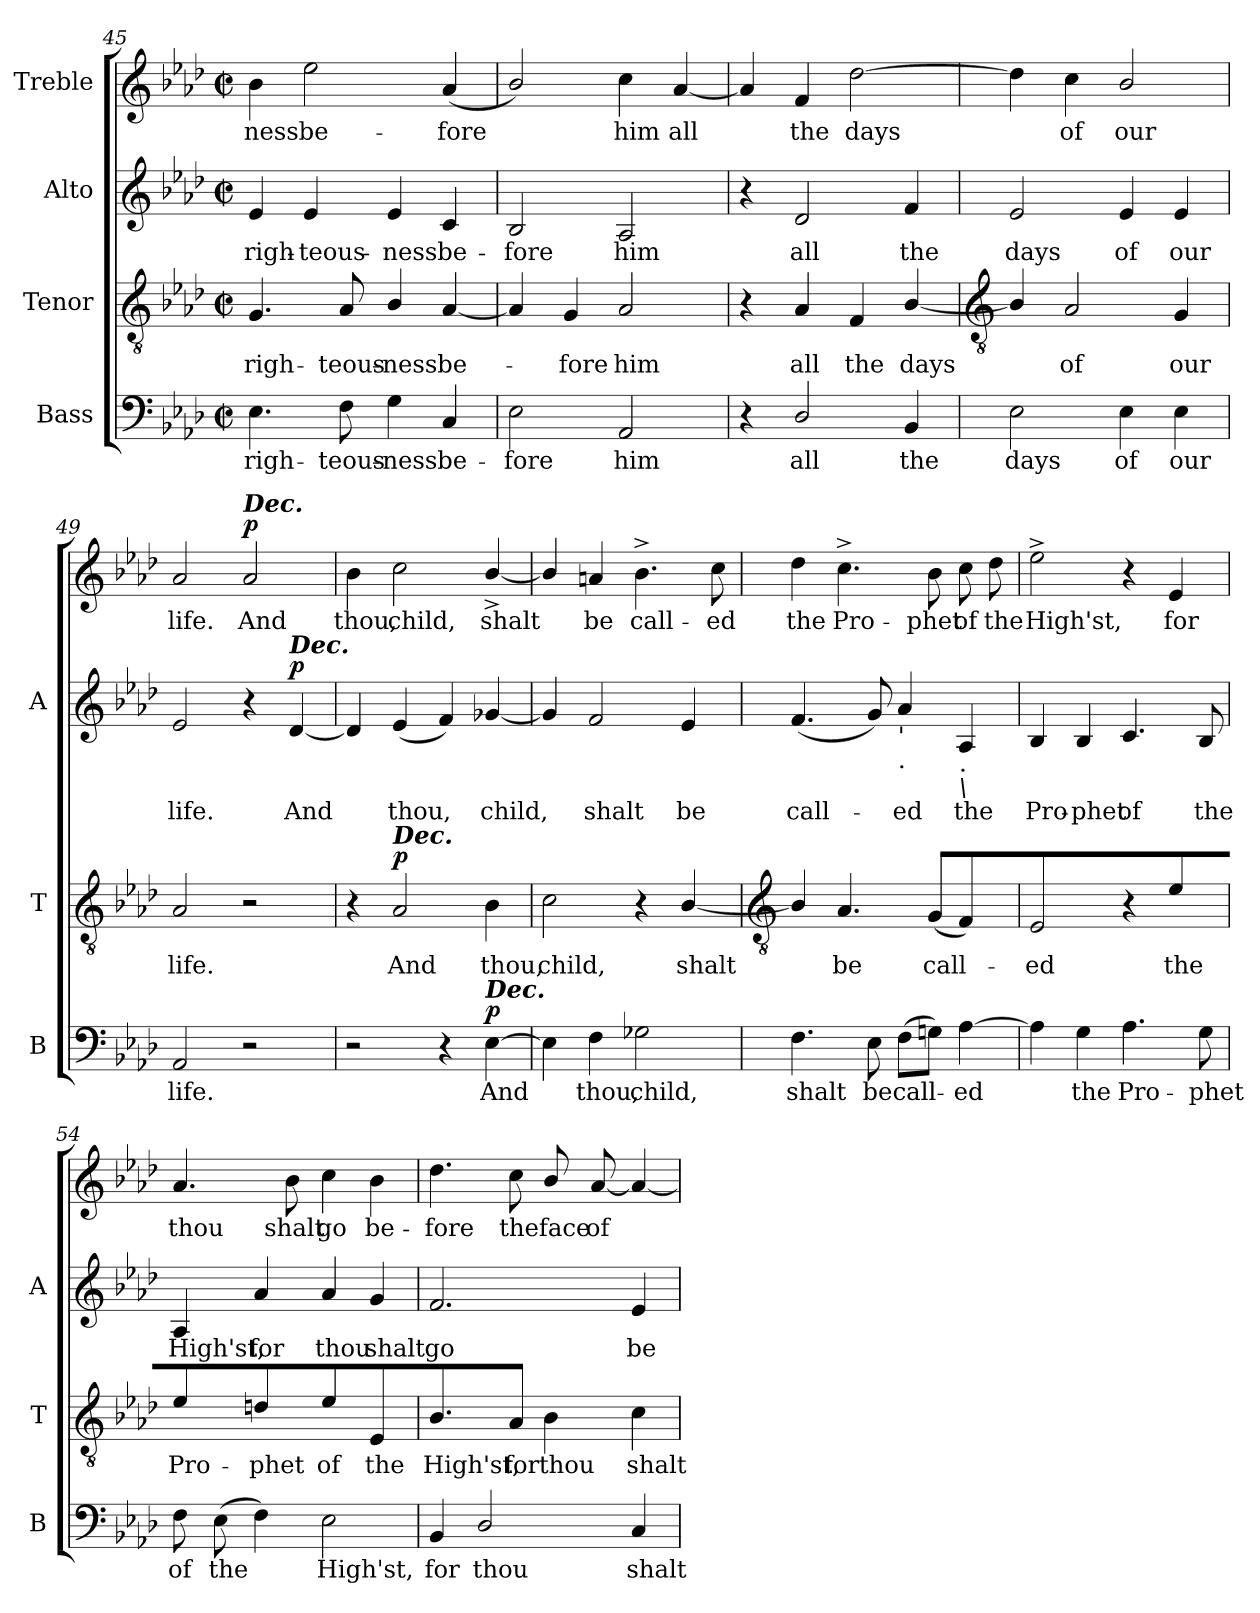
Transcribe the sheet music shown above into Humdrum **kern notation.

**kern	**text	**dynam	**kern	**text	**dynam	**kern	**text	**dynam	**kern	**text	**dynam
*part4	*part4	*part4	*part3	*part3	*part3	*part2	*part2	*part2	*part1	*part1	*part1
*staff4	*staff4	*staff4	*staff3	*staff3	*staff3	*staff2	*staff2	*staff2	*staff1	*staff1	*staff1
*I"Bass	*	*	*I"Tenor	*	*	*I"Alto	*	*	*I"Treble	*	*
*I'B	*	*	*I'T	*	*	*I'A	*	*	*	*	*
*clefF4	*	*	*clefGv2	*	*	*clefG2	*	*	*clefG2	*	*
*k[b-e-a-d-]	*	*	*k[b-e-a-d-]	*	*	*k[b-e-a-d-]	*	*	*k[b-e-a-d-]	*	*
*A-:	*	*	*A-:	*	*	*A-:	*	*	*A-:	*	*
*M2/2	*	*	*M2/2	*	*	*M2/2	*	*	*M2/2	*	*
*met(c|)	*	*	*met(c|)	*	*	*met(c|)	*	*	*met(c|)	*	*
=45	=45	=45	=45	=45	=45	=45	=45	=45	=45	=45	=45
!	!LO:LY:b	!	!	!LO:LY:b	!	!	!LO:LY:b	!	!	!LO:LY:b	!
4.E-	righ-	.	4.G	righ-	.	4e-	righ-	.	4b-	-ness	.
!	!	!	!	!	!	!	!LO:LY:b	!	!	!LO:LY:b	!
.	.	.	.	.	.	4e-	-teous-	.	2ee-	be-	.
!	!LO:LY:b	!	!	!LO:LY:b	!	!	!	!	!	!	!
8F	-teous-	.	8A-	-teous-	.	.	.	.	.	.	.
!	!LO:LY:b	!	!	!LO:LY:b	!	!	!LO:LY:b	!	!	!	!
4G	-ness	.	4B-/	-ness	.	4e-	-ness	.	.	.	.
!	!LO:LY:b	!	!	!LO:LY:b	!	!	!LO:LY:b	!	!	!LO:LY:b	!
4C	be-	.	[4A-	be-	.	4c	be-	.	(<4a-	-fore	.
=46	=46	=46	=46	=46	=46	=46	=46	=46	=46	=46	=46
!	!LO:LY:b	!	!	!	!	!	!LO:LY:b	!	!	!	!
2E-	-fore	.	4A-]	.	.	2B-	-fore	.	2b-/)	.	.
!	!	!	!	!LO:LY:b	!	!	!	!	!	!	!
.	.	.	4G	fore	.	.	.	.	.	.	.
!	!LO:LY:b	!	!	!LO:LY:b	!	!	!LO:LY:b	!	!	!LO:LY:b	!
2AA-	him	.	2A-	him	.	2A-	him	.	4cc	him	.
!	!	!	!	!	!	!	!	!	!	!LO:LY:b	!
.	.	.	.	.	.	.	.	.	[4a-	all	.
=47	=47	=47	=47	=47	=47	=47	=47	=47	=47	=47	=47
4r	.	.	4r	.	.	4r	.	.	4a-]	.	.
!	!LO:LY:b	!	!	!LO:LY:b	!	!	!LO:LY:b	!	!	!LO:LY:b	!
2D-/	all	.	4A-	all	.	2d-	all	.	4f	the	.
!	!	!	!	!LO:LY:b	!	!	!	!	!	!LO:LY:b	!
.	.	.	4F	the	.	.	.	.	[2dd-	days	.
!	!LO:LY:b	!	!	!LO:LY:b	!	!	!LO:LY:b	!	!	!	!
4BB-	the	.	[4B-/	days	.	4f	the	.	.	.	.
!!LO:LB:g=z
=48	=48	=48	=48	=48	=48	=48	=48	=48	=48	=48	=48
*	*	*	*clefGv2	*	*	*	*	*	*	*	*
!	!LO:LY:b	!	!	!	!	!	!LO:LY:b	!	!	!	!
2E-	days	.	4B-/]	.	.	2e-	days	.	4dd-]	.	.
!	!	!	!	!LO:LY:b	!	!	!	!	!	!LO:LY:b	!
.	.	.	2A-	of	.	.	.	.	4cc	of	.
!	!LO:LY:b	!	!	!	!	!	!LO:LY:b	!	!	!LO:LY:b	!
4E-	of	.	.	.	.	4e-	of	.	2b-/	our	.
!	!LO:LY:b	!	!	!LO:LY:b	!	!	!LO:LY:b	!	!	!	!
4E-	our	.	4G	our	.	4e-	our	.	.	.	.
=49	=49	=49	=49	=49	=49	=49	=49	=49	=49	=49	=49
!	!LO:LY:b	!	!	!LO:LY:b	!	!	!LO:LY:b	!	!	!LO:LY:b	!
2AA-	life.	.	2A-	life.	.	2e-	life.	.	2a-	life.	.
!	!	!	!	!	!	!	!	!	!LO:TX:a:Bi:t=Dec.	!	!
!	!	!	!	!	!	!	!	!	!	!LO:LY:b	!LO:DY:b
2r	.	.	2r	.	.	4r	.	.	2a-	And	p
!	!	!	!	!	!	!LO:TX:a:Bi:t=Dec.	!	!	!	!	!
!	!	!	!	!	!	!	!LO:LY:b	!LO:DY:b	!	!	!
.	.	.	.	.	.	[4d-	And	p	.	.	.
=50	=50	=50	=50	=50	=50	=50	=50	=50	=50	=50	=50
!	!	!	!	!	!	!	!	!	!	!LO:LY:b	!
2r	.	.	4r	.	.	4d-]	.	.	4b-	thou,	.
!	!	!	!LO:TX:a:Bi:t=Dec.	!	!	!	!	!	!	!	!
!	!	!	!	!LO:LY:b	!LO:DY:b	!	!LO:LY:b	!	!	!LO:LY:b	!
.	.	.	2A-	And	p	(<4e-	thou,	.	2cc	child,	.
4r	.	.	.	.	.	4f)	.	.	.	.	.
!LO:TX:a:Bi:t=Dec.	!	!	!	!	!	!	!	!	!	!	!
!	!LO:LY:b	!LO:DY:b	!	!LO:LY:b	!	!	!LO:LY:b	!	!	!LO:LY:b	!
[4E-	And	p	4B-	thou,	.	[4g-X	child,	.	[4b-^/	shalt	.
=51	=51	=51	=51	=51	=51	=51	=51	=51	=51	=51	=51
!	!	!	!	!LO:LY:b	!	!	!	!	!	!	!
4E-]	.	.	2c	child,	.	4g-]	.	.	4b-/]	.	.
!	!LO:LY:b	!	!	!	!	!	!LO:LY:b	!	!	!LO:LY:b	!
4F	thou,	.	.	.	.	2f	shalt	.	4an	be	.
!	!LO:LY:b	!	!	!	!	!	!	!	!	!LO:LY:b	!
2G-X	child,	.	4r	.	.	.	.	.	4.b-^	call-	.
!	!	!	!	!LO:LY:b	!	!	!LO:LY:b	!	!	!	!
.	.	.	[4B-/	shalt	.	4e-	be	.	.	.	.
!	!	!	!	!	!	!	!	!	!	!LO:LY:b	!
.	.	.	.	.	.	.	.	.	8cc	-ed	.
!!LO:LB:g=z
=52	=52	=52	=52	=52	=52	=52	=52	=52	=52	=52	=52
*	*	*	*clefGv2	*	*	*	*	*	*	*	*
!	!LO:LY:b	!	!	!	!	!	!LO:LY:b	!	!	!LO:LY:b	!
4.F	shalt	.	4B-/]	.	.	(<4.f	call-	.	4dd-	the	.
!	!	!	!	!LO:LY:b	!	!	!	!	!	!LO:LY:b	!
.	.	.	4.A-	be	.	.	.	.	4.cc^	Pro-	.
!	!LO:LY:b	!	!	!	!	!	!	!	!	!	!
8E-	be	.	.	.	.	8g)	.	.	.	.	.
!	!	!	!	!	!	!LO:TX:b:i:t='	!	!	!	!	!
!	!	!	!	!	!	!LO:TX:b:t=.	!	!	!	!	!
!	!LO:LY:b	!	!	!	!	!	!LO:LY:b	!	!	!	!
(>8FL	call-	.	.	.	.	4a-	ed	.	.	.	.
!	!	!	!	!LO:LY:b	!	!	!	!	!	!LO:LY:b	!
8GnJ)	.	.	(<8GL	call-	.	.	.	.	8b-	-phet	.
!	!	!	!	!	!	!LO:TX:b:t=.	!	!	!	!	!
!	!	!	!	!	!	!LO:TX:b:i:t=\	!	!	!	!	!
!	!LO:LY:b	!	!	!	!	!	!LO:LY:b	!	!	!LO:LY:b	!
[4A-	ed	.	4F)	.	.	4A-	the	.	8cc	of	.
!	!	!	!	!	!	!	!	!	!	!LO:LY:b	!
.	.	.	.	.	.	.	.	.	8dd-	the	.
=53	=53	=53	=53	=53	=53	=53	=53	=53	=53	=53	=53
!	!	!	!	!LO:LY:b	!	!	!LO:LY:b	!	!	!LO:LY:b	!
4A-]	.	.	2E-	ed	.	4B-	Pro-	.	2ee-^	High'st,	.
!	!LO:LY:b	!	!	!	!	!	!LO:LY:b	!	!	!	!
4G	the	.	.	.	.	4B-	-phet	.	.	.	.
!	!LO:LY:b	!	!	!	!	!	!LO:LY:b	!	!	!	!
4.A-	Pro-	.	4r	.	.	4.c	of	.	4r	.	.
!	!	!	!	!LO:LY:b	!	!	!	!	!	!LO:LY:b	!
.	.	.	4e-	the	.	.	.	.	4e-	for	.
!	!LO:LY:b	!	!	!	!	!	!LO:LY:b	!	!	!	!
8G	-phet	.	.	.	.	8B-	the	.	.	.	.
=54	=54	=54	=54	=54	=54	=54	=54	=54	=54	=54	=54
!	!LO:LY:b	!	!	!LO:LY:b	!	!	!LO:LY:b	!	!	!LO:LY:b	!
8F	of	.	4e-	Pro-	.	4A-	High'st,	.	4.a-	thou	.
!	!LO:LY:b	!	!	!	!	!	!	!	!	!	!
(>8E-L	the	.	.	.	.	.	.	.	.	.	.
!	!	!	!	!LO:LY:b	!	!	!LO:LY:b	!	!	!	!
4F)	.	.	4dn	-phet	.	4a-	for	.	.	.	.
!	!	!	!	!	!	!	!	!	!	!LO:LY:b	!
.	.	.	.	.	.	.	.	.	8b-	shalt	.
!	!LO:LY:b	!	!	!LO:LY:b	!	!	!LO:LY:b	!	!	!LO:LY:b	!
2E-	High'st,	.	4e-	of	.	4a-	thou	.	4cc	go	.
!	!	!	!	!LO:LY:b	!	!	!LO:LY:b	!	!	!LO:LY:b	!
.	.	.	4E-	the	.	4g	shalt	.	4b-	be-	.
=55	=55	=55	=55	=55	=55	=55	=55	=55	=55	=55	=55
!	!LO:LY:b	!	!	!LO:LY:b	!	!	!LO:LY:b	!	!	!LO:LY:b	!
4BB-	for	.	4.B-/	High'st,	.	2.f	go	.	4.dd-	-fore	.
!	!LO:LY:b	!	!	!	!	!	!	!	!	!	!
2D-/	thou	.	.	.	.	.	.	.	.	.	.
!	!	!	!	!LO:LY:b	!	!	!	!	!	!LO:LY:b	!
.	.	.	8A-J	for	.	.	.	.	8cc	the	.
!	!	!	!	!LO:LY:b	!	!	!	!	!	!LO:LY:b	!
.	.	.	4B-	thou	.	.	.	.	8b-/	face	.
!	!	!	!	!	!	!	!	!	!	!LO:LY:b	!
.	.	.	.	.	.	.	.	.	[8a-L	of	.
!	!LO:LY:b	!	!	!LO:LY:b	!	!	!LO:LY:b	!	!	!	!
4C	shalt	.	4c	shalt	.	4e-	be-	.	4a-_	.	.
=	=	=	=	=	=	=	=	=	=	=	=
*-	*-	*-	*-	*-	*-	*-	*-	*-	*-	*-	*-
